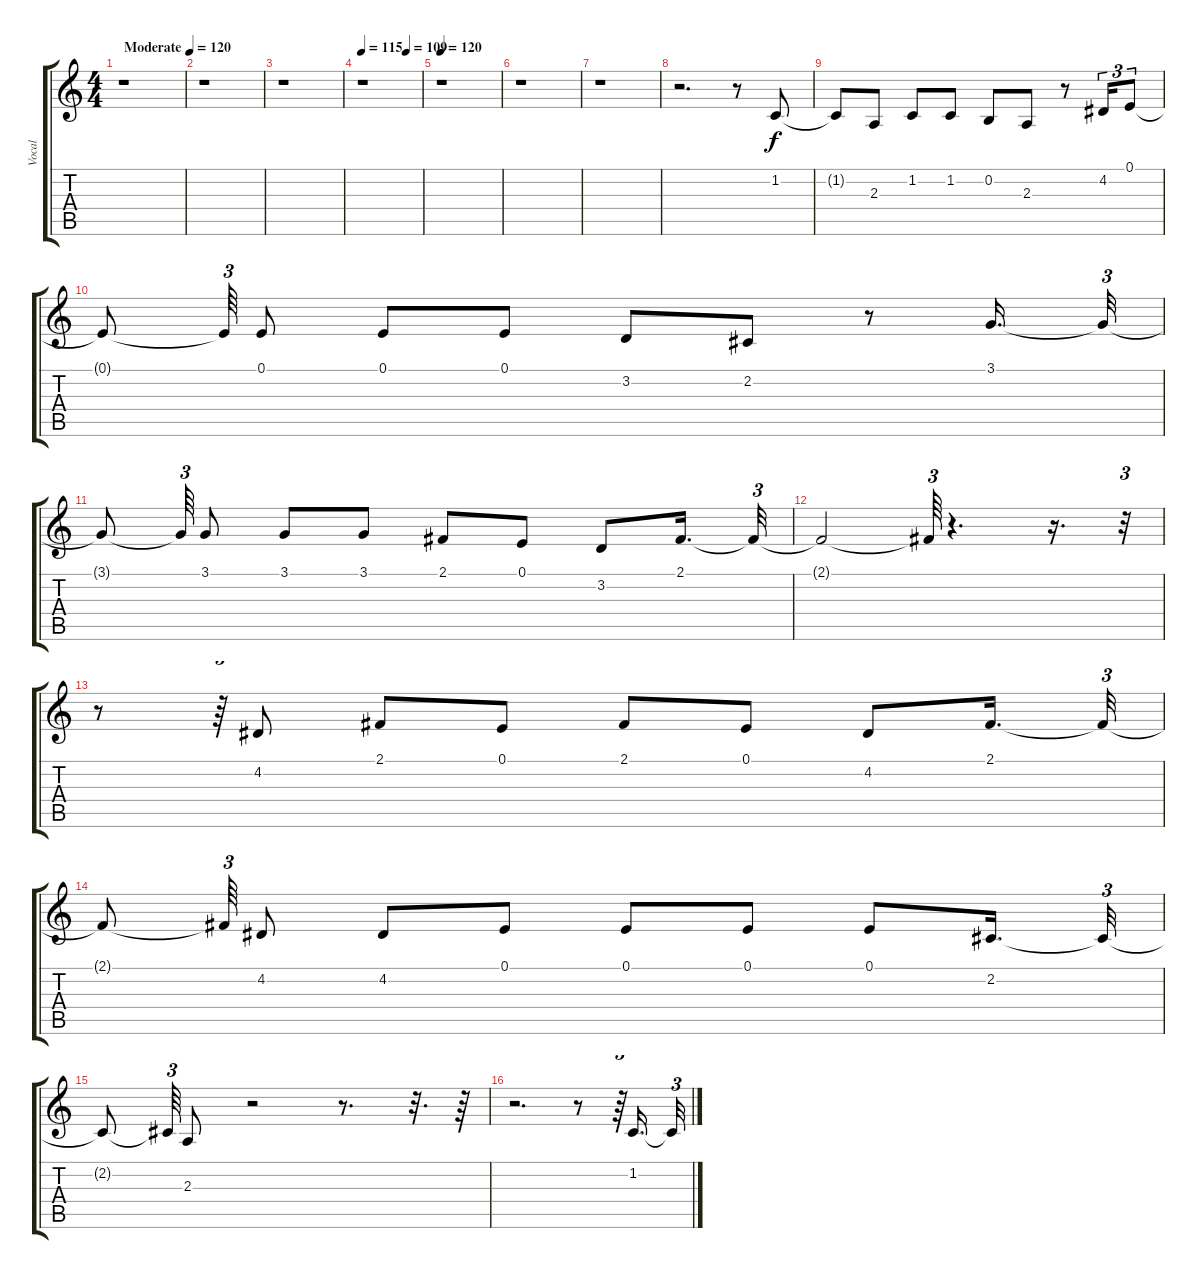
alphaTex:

\track ("Vocal" "Vocal") {instrument lead2sawtooth}
\staff {score tabs}
\tuning (E4 B3 G3 D3 A2 E2) {hide}
\ts (4 4)
\tempo (120 "Moderate")
\clef g2
\ks c
r.1{dy f instrument lead2sawtooth} |
r.1 |
r.1 |
\tempo 115
\tempo (109 0.75)
r.1 |
\tempo 120
r.1 |
r.1 |
r.1 |
r.2{d} r.8 1.2.8 |
1.2{t}.8 2.3.8 1.2.8 1.2.8 0.2.8 2.3.8 r.8 4.2.16{tu (3 2)} 0.1.8{tu (3 2)} |
0.1{t}.8 0.1{t}.64{tu (3 2)} 0.1.8 0.1.8 0.1.8 3.2.8 2.2.8 r.8 3.1.16{d} 3.1{t}.32{tu (3 2)} |
3.1{t}.8 3.1{t}.64{tu (3 2)} 3.1.8 3.1.8 3.1.8 2.1.8 0.1.8 3.2.8 2.1.16{d} 2.1{t}.32{tu (3 2)} |
2.1{t}.2 2.1{t}.64{tu (3 2)} r.4{d} r.16{d} r.32{tu (3 2)} |
r.8 r.64{tu (3 2)} 4.2.8 2.1.8 0.1.8 2.1.8 0.1.8 4.2.8 2.1.16{d} 2.1{t}.32{tu (3 2)} |
2.1{t}.8 2.1{t}.64{tu (3 2)} 4.2.8 4.2.8 0.1.8 0.1.8 0.1.8 0.1.8 2.2.16{d} 2.2{t}.32{tu (3 2)} |
2.2{t}.8 2.2{t}.64{tu (3 2)} 2.3.8 r.2 r.8{d} r.32{d} r.64 |
r.2{d} r.8 r.64{tu (3 2)} 1.2.16{d} 1.2{t}.32{tu (3 2)}
